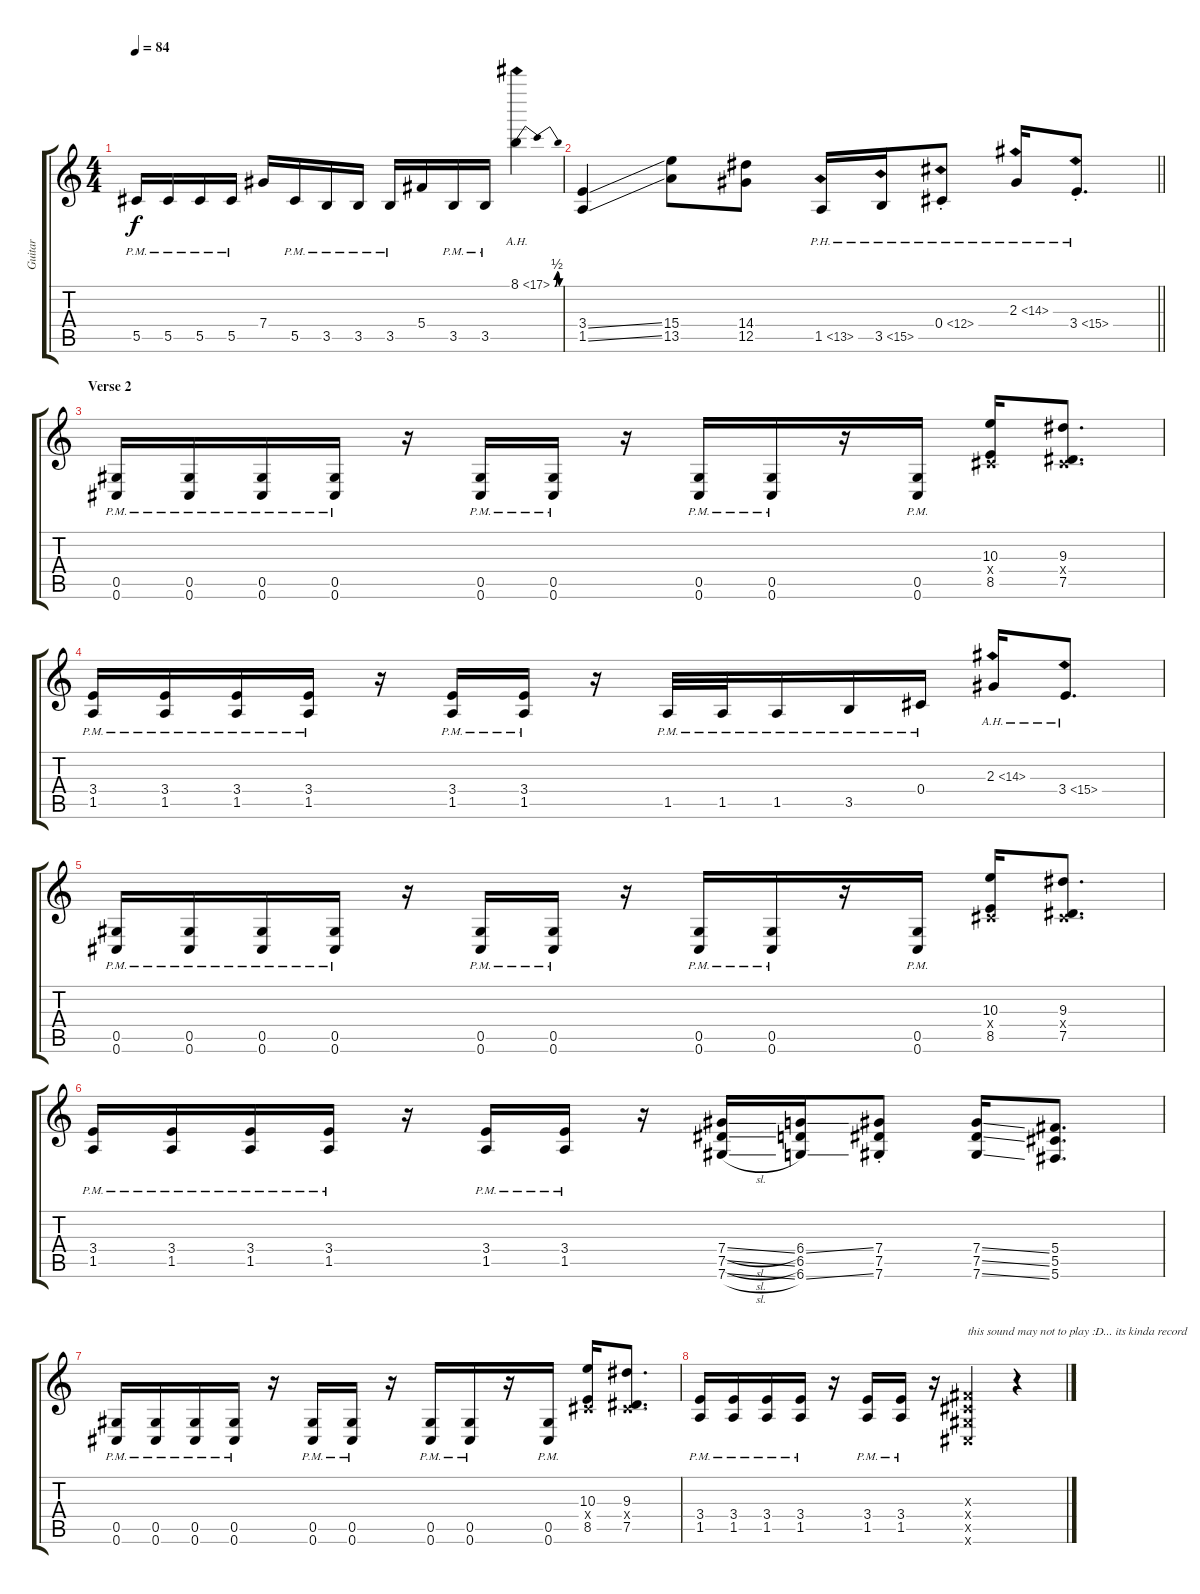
\track ("Guitar" "Guitar") {instrument distortionguitar}
\staff {score tabs}
\tuning (Eb4 Bb3 Gb3 Db3 Ab2 Db2) {hide}
\ts (4 4)
\tempo 84
\clef g2
\ks c
5.5{pm}.16{dy f} 5.5{pm}.16 5.5{pm}.16 5.5{pm}.16 7.4.16 5.5{pm}.16 3.5{pm}.16 3.5{pm}.16 3.5{pm}.16 5.4.16 3.5{pm}.16 3.5{pm}.16 8.1{be (bendrelease 0 0 29 2 29 2 60 0) ah 9}.4 |
\barLineRight lightlight
(3.4{ss} 1.5{ss}).4 (15.4 13.5).8 (14.4 12.5).8 1.5{ph 12}.16{balance 0} 3.5{ph 12}.16 0.4{ph 12 st}.8 2.3{ph 12}.16 3.4{ph 12 st}.8{d} |
\section ("" "Verse 2")
(0.5{pm} 0.6{pm}).16{volume 16 balance 8 instrument distortionguitar} (0.5{pm} 0.6{pm}).16 (0.5{pm} 0.6{pm}).16 (0.5{pm} 0.6{pm}).16 r.16 (0.5{pm} 0.6{pm}).16 (0.5{pm} 0.6{pm}).16 r.16 (0.5{pm} 0.6{pm}).16 (0.5{pm} 0.6{pm}).16 r.16 (0.5{pm} 0.6{pm}).16 (10.3 0.4{x} 8.5).16 (9.3 0.4{x} 7.5).8{d} |
(3.4{pm} 1.5{pm}).16 (3.4{pm} 1.5{pm}).16 (3.4{pm} 1.5{pm}).16 (3.4{pm} 1.5{pm}).16 r.16 (3.4{pm} 1.5{pm}).16 (3.4{pm} 1.5{pm}).16 r.16 1.5{pm}.32 1.5{pm}.32 1.5{pm}.16 3.5{pm}.16 0.4{pm}.16 2.3{ah 12}.16 3.4{ah 12}.8{d} |
(0.5{pm} 0.6{pm}).16 (0.5{pm} 0.6{pm}).16 (0.5{pm} 0.6{pm}).16 (0.5{pm} 0.6{pm}).16 r.16 (0.5{pm} 0.6{pm}).16 (0.5{pm} 0.6{pm}).16 r.16 (0.5{pm} 0.6{pm}).16 (0.5{pm} 0.6{pm}).16 r.16 (0.5{pm} 0.6{pm}).16 (10.3 0.4{x} 8.5).16 (9.3 0.4{x} 7.5).8{d} |
(3.4{pm} 1.5{pm}).16 (3.4{pm} 1.5{pm}).16 (3.4{pm} 1.5{pm}).16 (3.4{pm} 1.5{pm}).16 r.16 (3.4{pm} 1.5{pm}).16 (3.4{pm} 1.5{pm}).16 r.16 (7.4{sl} 7.5{sl} 7.6{sl}).16 (6.4{ss} 6.5 6.6{ss}).16 (7.4{st} 7.5{st} 7.6{st}).8 (7.4{ss} 7.5{ss} 7.6{ss}).16 (5.4 5.5 5.6).8{d} |
(0.5{pm} 0.6{pm}).16 (0.5{pm} 0.6{pm}).16 (0.5{pm} 0.6{pm}).16 (0.5{pm} 0.6{pm}).16 r.16 (0.5{pm} 0.6{pm}).16 (0.5{pm} 0.6{pm}).16 r.16 (0.5{pm} 0.6{pm}).16 (0.5{pm} 0.6{pm}).16 r.16 (0.5{pm} 0.6{pm}).16 (10.3 0.4{x} 8.5).16 (9.3 0.4{x} 7.5).8{d} |
(3.4{pm} 1.5{pm}).16 (3.4{pm} 1.5{pm}).16 (3.4{pm} 1.5{pm}).16 (3.4{pm} 1.5{pm}).16 r.16 (3.4{pm} 1.5{pm}).16 (3.4{pm} 1.5{pm}).16 r.16 (0.3{x} 0.4{x} 0.5{x} 0.6{x}).4{txt "this sound may not to play :D... its kinda record " balance 16} r.4{balance 8}
